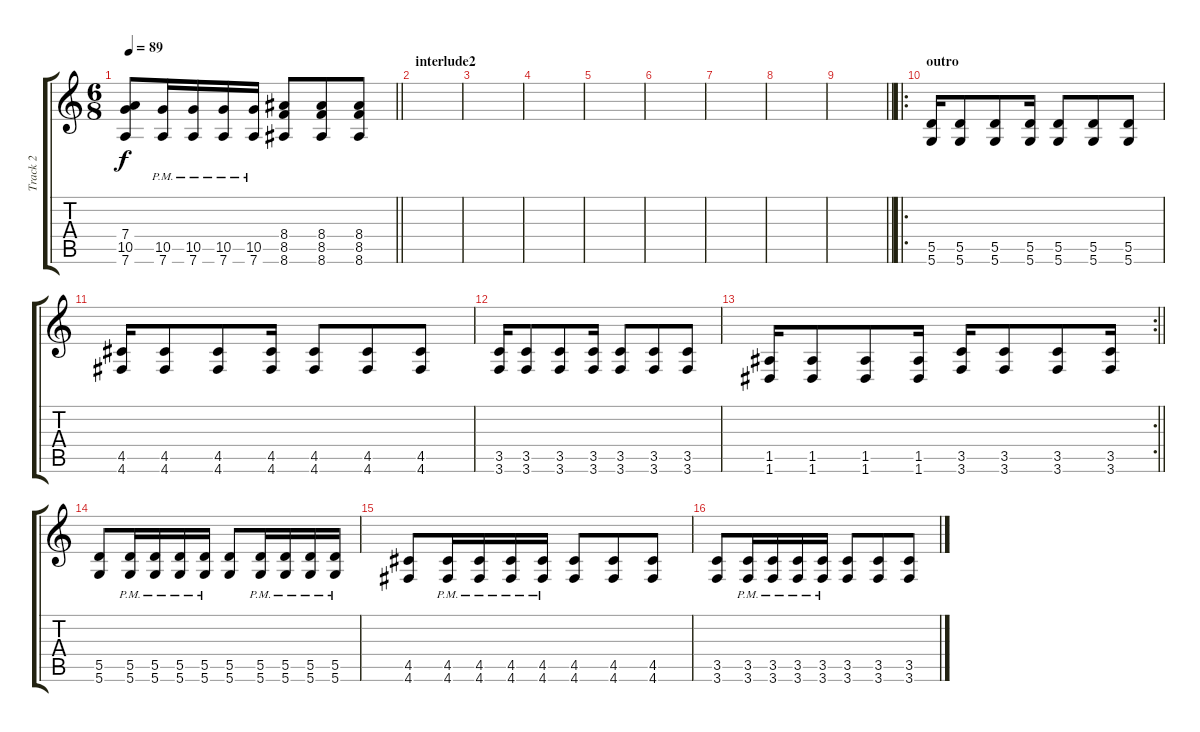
\track ("Track 2" "Track 2") {instrument distortionguitar}
\staff {score tabs}
\tuning (E4 B3 G3 D3 A2 D2) {hide}
\ts (6 8)
\tempo 89
\clef g2
\barLineRight lightlight
\ks c
(7.4 10.5 7.6).8{dy f} (10.5{pm} 7.6{pm}).16 (10.5{pm} 7.6{pm}).16 (10.5{pm} 7.6{pm}).16 (10.5{pm} 7.6{pm}).16 (8.4 8.5 8.6).8 (8.4 8.5 8.6).8 (8.4 8.5 8.6).8 |
\section ("" "interlude2")
|
|
|
|
|
|
|
\barLineRight lightlight
|
\ro
\section ("" "outro")
(5.5 5.6).16 (5.5 5.6).8 (5.5 5.6).8 (5.5 5.6).16 (5.5 5.6).8 (5.5 5.6).8 (5.5 5.6).8 |
(4.5 4.6).16 (4.5 4.6).8 (4.5 4.6).8 (4.5 4.6).16 (4.5 4.6).8 (4.5 4.6).8 (4.5 4.6).8 |
(3.5 3.6).16 (3.5 3.6).8 (3.5 3.6).8 (3.5 3.6).16 (3.5 3.6).8 (3.5 3.6).8 (3.5 3.6).8 |
\rc 2
\barLineRight lightlight
(1.5 1.6).16 (1.5 1.6).8 (1.5 1.6).8 (1.5 1.6).16 (3.5 3.6).16 (3.5 3.6).8 (3.5 3.6).8 (3.5 3.6).16 |
(5.5 5.6).8 (5.5{pm} 5.6{pm}).16 (5.5{pm} 5.6{pm}).16 (5.5{pm} 5.6{pm}).16 (5.5{pm} 5.6{pm}).16 (5.5 5.6).8 (5.5{pm} 5.6{pm}).16 (5.5{pm} 5.6{pm}).16 (5.5{pm} 5.6{pm}).16 (5.5{pm} 5.6{pm}).16 |
(4.5 4.6).8 (4.5{pm} 4.6{pm}).16 (4.5{pm} 4.6).16 (4.5{pm} 4.6{pm}).16 (4.5{pm} 4.6{pm}).16 (4.5 4.6).8 (4.5 4.6).8 (4.5 4.6).8 |
(3.5 3.6).8 (3.5{pm} 3.6{pm}).16 (3.5{pm} 3.6{pm}).16 (3.5{pm} 3.6{pm}).16 (3.5{pm} 3.6{pm}).16 (3.5 3.6).8 (3.5 3.6).8 (3.5 3.6).8
